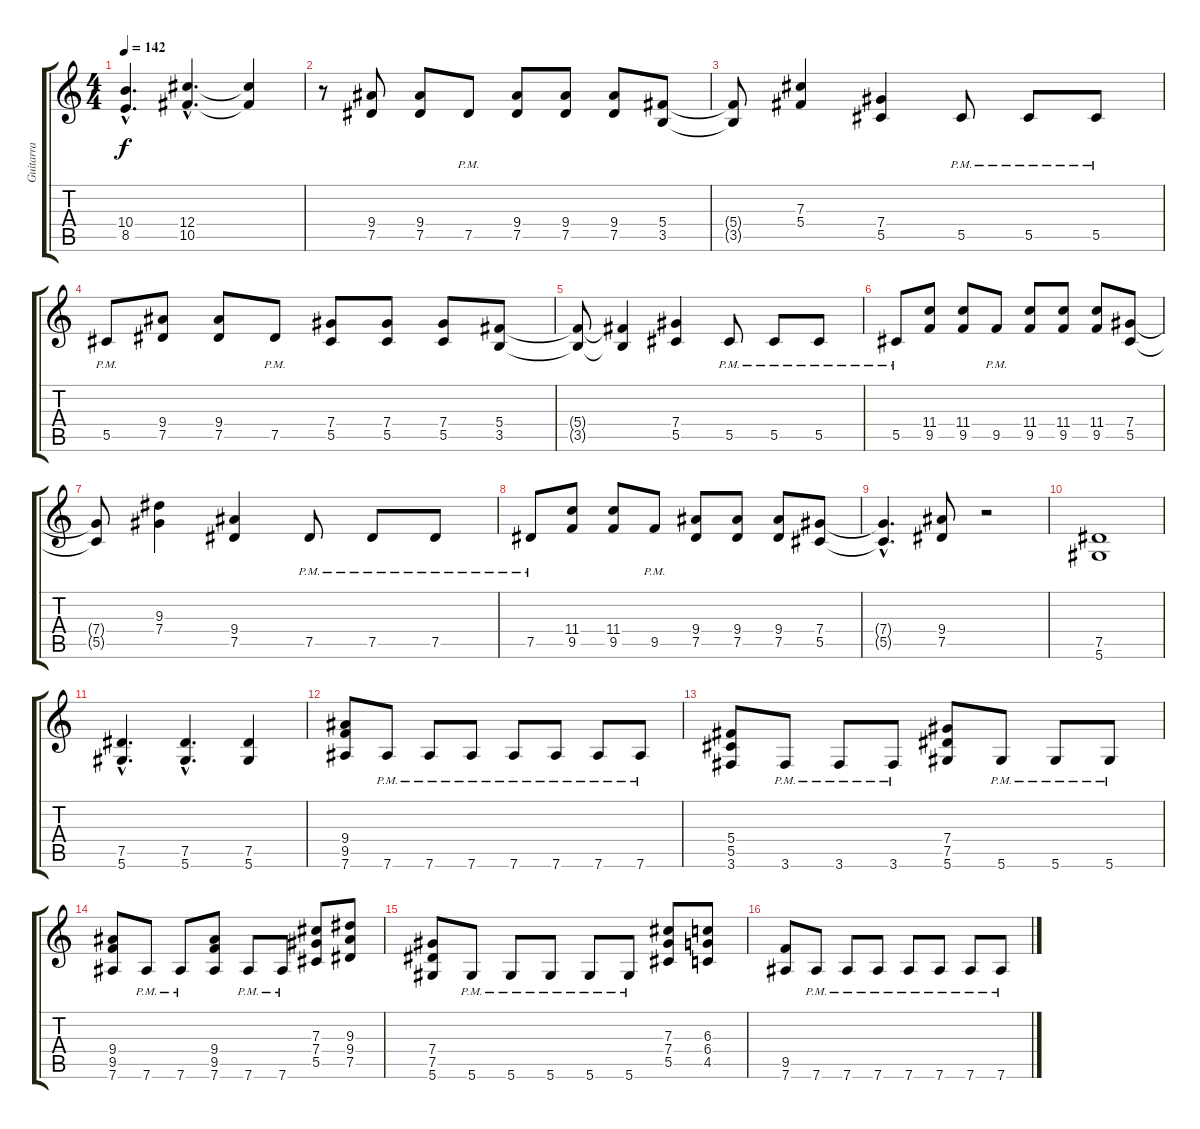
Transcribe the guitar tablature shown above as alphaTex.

\track ("Guitarra" "Guitarra") {instrument distortionguitar}
\staff {score tabs}
\tuning (Eb4 Bb3 Gb3 Db3 Ab2 Eb2) {hide}
\ts (4 4)
\tempo 142
\clef g2
\ks c
(10.4{hac t} 8.5{hac t}).4{d dy f} (12.4{hac} 10.5{hac}).4{d} (12.4{t} 10.5{t}).4 |
r.8 (9.4 7.5).8 (9.4 7.5).8 7.5{pm}.8 (9.4 7.5).8 (9.4 7.5).8 (9.4 7.5).8 (5.4 3.5).8 |
(5.4{t} 3.5{t}).8 (7.3 5.4).4 (7.4 5.5).4 5.5{pm}.8 5.5{pm}.8 5.5{pm}.8 |
5.5{pm}.8 (9.4 7.5).8 (9.4 7.5).8 7.5{pm}.8 (7.4 5.5).8 (7.4 5.5).8 (7.4 5.5).8 (5.4 3.5).8 |
(5.4{t} 3.5{t}).8 (5.4{t} 3.5{t}).4 (7.4 5.5).4 5.5{pm}.8 5.5{pm}.8 5.5{pm}.8 |
5.5{pm}.8 (11.4 9.5).8 (11.4 9.5).8 9.5{pm}.8 (11.4 9.5).8 (11.4 9.5).8 (11.4 9.5).8 (7.4 5.5).8 |
(7.4{t} 5.5{t}).8 (9.3 7.4).4 (9.4 7.5).4 7.5{pm}.8 7.5{pm}.8 7.5{pm}.8 |
7.5{pm}.8 (11.4 9.5).8 (11.4 9.5).8 9.5{pm}.8 (9.4 7.5).8 (9.4 7.5).8 (9.4 7.5).8 (7.4 5.5).8 |
(7.4{hac t} 5.5{hac t}).4{d} (9.4 7.5).8 r.2 |
(7.5 5.6).1 |
(7.5{hac} 5.6{hac}).4{d} (7.5{hac} 5.6{hac}).4{d} (7.5 5.6).4 |
(9.4 9.5 7.6).8 7.6{pm}.8 7.6{pm}.8 7.6{pm}.8 7.6{pm}.8 7.6{pm}.8 7.6{pm}.8 7.6{pm}.8 |
(5.4 5.5 3.6).8 3.6{pm}.8 3.6{pm}.8 3.6{pm}.8 (7.4 7.5 5.6).8 5.6{pm}.8 5.6{pm}.8 5.6{pm}.8 |
(9.4 9.5 7.6).8 7.6{pm}.8 7.6{pm}.8 (9.4 9.5 7.6).8 7.6{pm}.8 7.6{pm}.8 (7.3 7.4 5.5).8 (9.3 9.4 7.5).8 |
(7.4 7.5 5.6).8 5.6{pm}.8 5.6{pm}.8 5.6{pm}.8 5.6{pm}.8 5.6{pm}.8 (7.3 7.4 5.5).8 (6.3 6.4 4.5).8 |
(9.5 7.6).8 7.6{pm}.8 7.6{pm}.8 7.6{pm}.8 7.6{pm}.8 7.6{pm}.8 7.6{pm}.8 7.6{pm}.8
